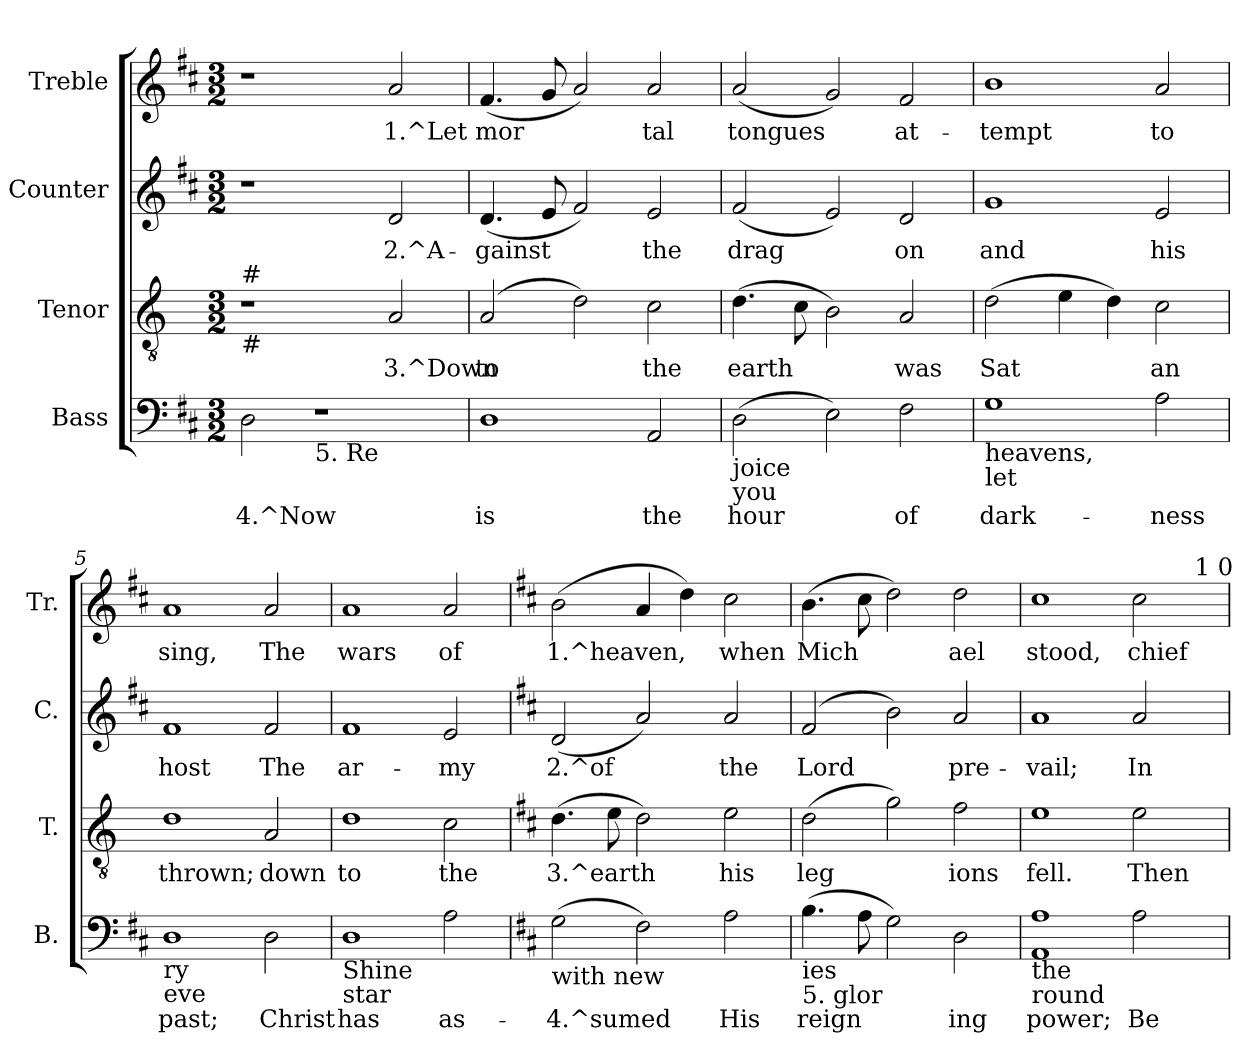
**kern	**text	**kern	**text	**kern	**text	**kern	**text
*part4	*part4	*part3	*part3	*part2	*part2	*part1	*part1
*staff4	*staff4	*staff3	*staff3	*staff2	*staff2	*staff1	*staff1
*I"Bass	*	*I"Tenor	*	*I"Counter	*	*I"Treble	*
*I'B.	*	*I'T.	*	*I'C.	*	*I'Tr.	*
!!LO:PB:g=z
*stria5	*	*stria5	*	*stria5	*	*stria5	*
*clefF4	*	*clefGv2	*	*clefG2	*	*clefG2	*
*ITrd1c2	*	*	*	*ITrd1c2	*	*ITrd1c2	*
*k[]	*	*k[]	*	*k[]	*	*k[]	*
*C:	*	*C:	*	*C:	*	*C:	*
*M3/2	*	*M3/2	*	*M3/2	*	*M3/2	*
=1	=1	=1	=1	=1	=1	=1	=1
!	!	!LO:TX:a:t=#	!	!	!	!	!
!	!	!LO:TX:b:t=#	!	!	!	!	!
!	!LO:LY:b:rj	!	!	!	!	!	!
2C\	4.^Now	1r	.	1r	.	1r	.
!LO:TX:b:t=5. Re	!	!	!	!	!	!	!
1r	.	.	.	.	.	.	.
!	!	!	!LO:LY:b:rj	!	!LO:LY:b:rj	!	!LO:LY:b:rj
.	.	2A/	3.^Down	2c/	2.^A-	2g/	1.^Let
=2	=2	=2	=2	=2	=2	=2	=2
!	!LO:LY:b:rj	!	!LO:LY:b:rj	!	!LO:LY:b:rj	!	!LO:LY:b:rj
1C	is	(>2A/	to	(<4.c/	-gainst	(<4.e/	mor-
!	!	!	!	!	!LO:LY:b:rj	!	!LO:LY:b:rj
.	.	.	.	8d/	.	8f/	--
!	!	!	!LO:LY:b:rj	!	!LO:LY:b:rj	!	!LO:LY:b:rj
.	.	2d\)	.	2e/)	.	2g/)	--
!	!LO:LY:b:rj	!	!LO:LY:b:rj	!	!LO:LY:b:rj	!	!LO:LY:b:rj
2GG/	the	2c\	the	2d/	the	2g/	-tal
=3	=3	=3	=3	=3	=3	=3	=3
!LO:TX:b:t=joice	!	!	!	!	!	!	!
!LO:TX:b:t=you	!	!	!	!	!	!	!
!	!LO:LY:b:rj	!	!LO:LY:b:rj	!	!LO:LY:b:rj	!	!LO:LY:b:rj
(>2C\	hour	(>4.d\	earth	(<2e/	drag-	(<2g/	tongues
!	!	!	!LO:LY:b:rj	!	!	!	!
.	.	8c\	.	.	.	.	.
!	!LO:LY:b:rj	!	!LO:LY:b:rj	!	!LO:LY:b:rj	!	!LO:LY:b:rj
2D\)	.	2B\)	.	2d/)	--	2f/)	.
!	!LO:LY:b:rj	!	!LO:LY:b:rj	!	!LO:LY:b:rj	!	!LO:LY:b:rj
2E\	of	2A/	was	2c/	-on	2e/	at-
=4	=4	=4	=4	=4	=4	=4	=4
!LO:TX:b:t=heavens,	!	!	!	!	!	!	!
!LO:TX:b:t=let	!	!	!	!	!	!	!
!	!LO:LY:b:rj	!	!LO:LY:b:rj	!	!LO:LY:b:rj	!	!LO:LY:b:rj
1F	dark-	(>2d\	Sat-	1f	and	1a	-tempt
!	!	!	!LO:LY:b:rj	!	!	!	!
.	.	4e\	--	.	.	.	.
!	!	!	!LO:LY:b:rj	!	!	!	!
.	.	4d\)	--	.	.	.	.
!	!LO:LY:b:rj	!	!LO:LY:b:rj	!	!LO:LY:b:rj	!	!LO:LY:b:rj
2G\	-ness	2c\	-an	2d/	his	2g/	to
=5	=5	=5	=5	=5	=5	=5	=5
!LO:TX:b:t=ry	!	!	!	!	!	!	!
!LO:TX:b:t=eve	!	!	!	!	!	!	!
!	!LO:LY:b:rj	!	!LO:LY:b:rj	!	!LO:LY:b:rj	!	!LO:LY:b:rj
1C	past;	1d	thrown;	1e	host	1g>	sing,
!	!LO:LY:b:rj	!	!LO:LY:b:rj	!	!LO:LY:b:rj	!	!LO:LY:b:rj
2C\	Christ	2A/	down	2e/	The	2g/	The
=6	=6	=6	=6	=6	=6	=6	=6
!LO:TX:b:t=Shine	!	!	!	!	!	!	!
!LO:TX:b:t=star	!	!	!	!	!	!	!
!	!LO:LY:b:rj	!	!LO:LY:b:rj	!	!LO:LY:b:rj	!	!LO:LY:b:rj
1C	has	1d	to	1e	ar-	1g	wars
!	!LO:LY:b:rj	!	!LO:LY:b:rj	!	!LO:LY:b:rj	!	!LO:LY:b:rj
2G\	as-	2c\	the	2d/	-my	2g/	of
!!LO:LB:g=z
=7	=7	=7	=7	=7	=7	=7	=7
*	*	*k[f#c#]	*	*	*	*	*
*	*	*D:	*	*	*	*	*
!LO:TX:b:t=with new	!	!	!	!	!	!	!
!	!LO:LY:b:rj	!	!LO:LY:b:rj	!	!LO:LY:b:rj	!	!LO:LY:b:rj
(>2F\	-4.^sumed-	(>4.d\	3.^earth	(<2c/	2.^of	(>2a\	1.^heaven,
!	!	!	!LO:LY:b:rj	!	!	!	!
.	.	8e\	.	.	.	.	.
!	!LO:LY:b:rj	!	!LO:LY:b:rj	!	!LO:LY:b:rj	!	!LO:LY:b:rj
2E\)	--	2d\)	.	2g/)	.	4g/	.
!	!	!	!	!	!	!	!LO:LY:b:rj
.	.	.	.	.	.	4cc\)	.
!	!LO:LY:b:rj	!	!LO:LY:b:rj	!	!LO:LY:b:rj	!	!LO:LY:b:rj
2G\	-His	2e\	his	2g/	the	2b\	when
=8	=8	=8	=8	=8	=8	=8	=8
!LO:TX:b:t=ies	!	!	!	!	!	!	!
!LO:TX:b:t=5. glor	!	!	!	!	!	!	!
!	!LO:LY:b:rj	!	!LO:LY:b:rj	!	!LO:LY:b:rj	!	!LO:LY:b:rj
(>4.A\	reign-	(>2d\	leg-	(>2e/	Lord	(>4.a\	Mich-
!	!LO:LY:b:rj	!	!	!	!	!	!LO:LY:b:rj
8G\	--	.	.	.	.	8b\	--
!	!LO:LY:b:rj	!	!LO:LY:b:rj	!	!LO:LY:b:rj	!	!LO:LY:b:rj
2F\)	--	2g\)	--	2a\)	.	2cc\)	--
!	!LO:LY:b:rj	!	!LO:LY:b:rj	!	!LO:LY:b:rj	!	!LO:LY:b:rj
2C\	-ing	2f#\	-ions	2g/	pre-	2cc\	-ael
=9	=9	=9	=9	=9	=9	=9	=9
!LO:TX:b:t=the	!	!	!	!	!	!	!
!LO:TX:b:t=round	!	!	!	!	!	!	!
!	!LO:LY:b:rj	!	!LO:LY:b:rj	!	!LO:LY:b:rj	!	!LO:LY:b:rj
*	*	*	*	*	*	*^	*
1G 1GG	power;	1e	fell.	1g	-vail;	1b	1ryy	stood,
!	!LO:LY:b:rj	!	!LO:LY:b:rj	!	!LO:LY:b:rj	!	!	!LO:LY:b:rj
2G\	Be-	2e\	Then	2g/	In	2b\	4..ryy	chief
!	!	!	!	!	!	!	!LO:TX:a:t=1 0	!
.	.	.	.	.	.	.	16ryy	.
*	*	*	*	*	*	*v	*v	*
=	=	=	=	=	=	=	=
*-	*-	*-	*-	*-	*-	*-	*-
